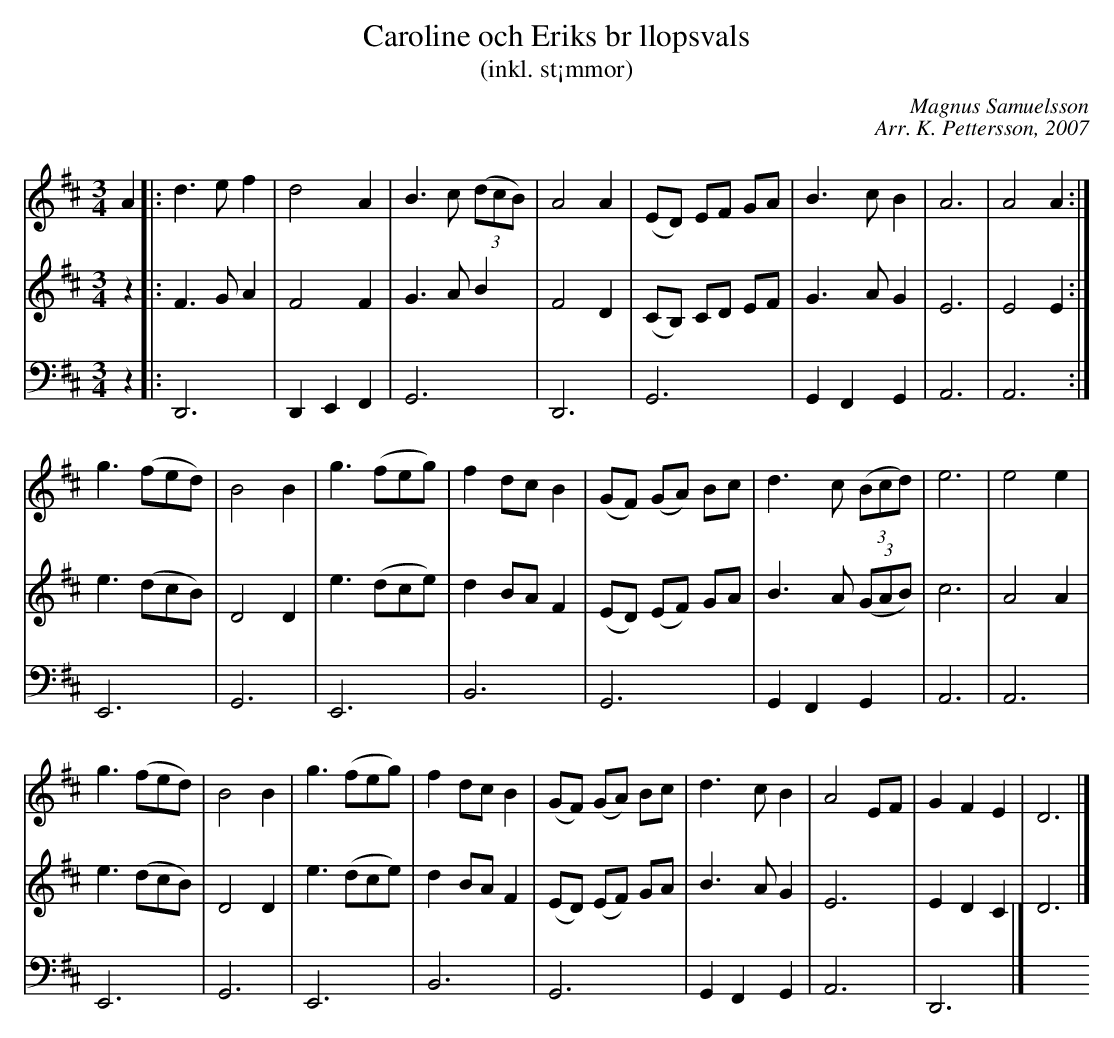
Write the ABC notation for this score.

X:1
T: Caroline och Eriks br llopsvals
T: (inkl. st¡mmor)
C: Magnus Samuelsson
C: Arr. K. Pettersson, 2007
M: 3/4
L: 1/4
K: D
V: 1
A |: d>ef | d2A | B>c ((3d/c/B/) | A2A | (E/D/) E/F/ G/A/ | B>cB | A3 | A2A :|
g>(fe/d/) | B2B | g>(fe/g/) | fd/c/B | (G/F/) (G/A/) B/c/ | d>c ((3B/c/d/) | e3 | e2e |
g>(fe/d/) | B2B | g>(fe/g/) | fd/c/B | (G/F/) (G/A/) B/c/ | d>cB | A2E/F/ | GFE | D3 |]
V: 2
z |: F>GA | F2F | G>AB | F2D | (C/B,/) C/D/ E/F/ | G>AG | E3 | E2E :|
e>(dc/B/) | D2D | e>(dc/e/) | dB/A/F | (E/D/) (E/F/) G/A/ | B>A ((3G/A/B/) | c3 | A2A |
e>(dc/B/) | D2D | e>(dc/e/) | dB/A/F | (E/D/) (E/F/) G/A/ | B>AG | E3 | EDC | D3 |]
V: 3
K: bass
z |: D,,3 | D,,E,,F,, | G,,3 | D,,3 | G,,3 | G,,F,,G,, | A,,3 | A,,3 :|
E,,3 | G,,3 | E,,3 | B,,3 | G,,3 | G,,F,,G,, | A,,3 | A,,3 |
E,,3 | G,,3 | E,,3 | B,,3 | G,,3 | G,,F,,G,, | A,,3 | D,,3 |]
